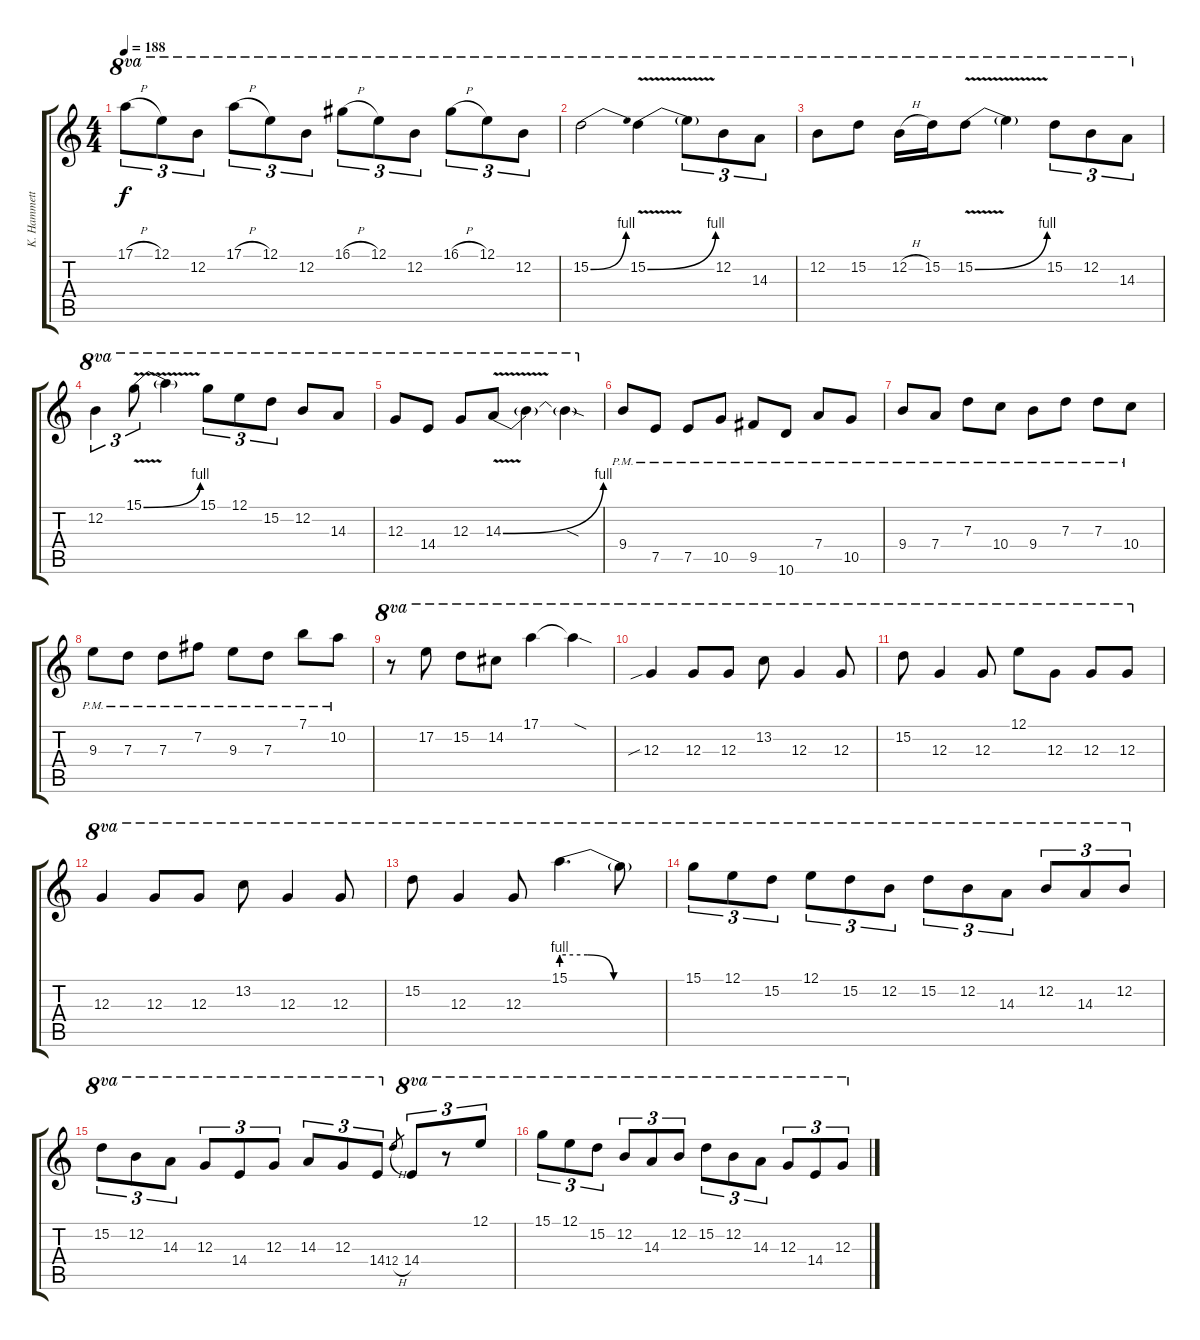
\track ("K. Hammett - Lead guitar" "K. Hammett") {instrument distortionguitar}
\staff {score tabs}
\tuning (E4 B3 G3 D3 A2 E2) {hide}
\ts (4 4)
\tempo 188
\clef g2
\ks c
17.1{h}.8{tu (3 2) ot 8va dy f} 12.1.8{tu (3 2) ot 8va} 12.2.8{tu (3 2) ot 8va} 17.1{h}.8{tu (3 2) ot 8va} 12.1.8{tu (3 2) ot 8va} 12.2.8{tu (3 2) ot 8va} 16.1{h}.8{tu (3 2) ot 8va} 12.1.8{tu (3 2) ot 8va} 12.2.8{tu (3 2) ot 8va} 16.1{h}.8{tu (3 2) ot 8va} 12.1.8{tu (3 2) ot 8va} 12.2.8{tu (3 2) ot 8va} |
15.2{be (bend 0 0 60 4)}.2{ot 8va} 15.2{be (bend 0 0 60 4) v}.4{ot 8va} 15.2{t}.8{tu (3 2) ot 8va} 12.2.8{tu (3 2) ot 8va} 14.3.8{tu (3 2) ot 8va} |
12.2.8{ot 8va} 15.2.8{ot 8va} 12.2{h}.16{ot 8va} 15.2.16{ot 8va} 15.2{be (bend 0 0 60 4) v}.8{ot 8va} 15.2{t}.4{ot 8va} 15.2.8{tu (3 2) ot 8va} 12.2.8{tu (3 2) ot 8va} 14.3.8{tu (3 2) ot 8va} |
12.2.4{tu (3 2) ot 8va} 15.1{be (bend 0 0 60 4) v}.8{tu (3 2) ot 8va} 15.1{t}.4{ot 8va} 15.1.8{tu (3 2) ot 8va} 12.1.8{tu (3 2) ot 8va} 15.2.8{tu (3 2) ot 8va} 12.2.8{ot 8va} 14.3.8{ot 8va} |
12.3.8{ot 8va} 14.4.8{ot 8va} 12.3.8{ot 8va} 14.3{be (bend 0 0 60 4) v}.8{ot 8va} 14.3{t}.4{ot 8va} 14.3{sod t}.4{ot 8va} |
9.4{pm}.8 7.5{pm}.8 7.5{pm}.8 10.5{pm}.8 9.5{pm}.8 10.6{pm}.8 7.4{pm}.8 10.5{pm}.8 |
9.4{pm}.8 7.4{pm}.8 7.3{pm}.8 10.4{pm}.8 9.4{pm}.8 7.3{pm}.8 7.3{pm}.8 10.4{pm}.8 |
9.3{pm}.8 7.3{pm}.8 7.3{pm}.8 7.2{pm}.8 9.3{pm}.8 7.3{pm}.8 7.1{pm}.8 10.2{pm}.8 |
r.8{ot 8va} 17.2.8{ot 8va} 15.2.8{ot 8va} 14.2.8{ot 8va} 17.1.4{ot 8va} 17.1{sod t}.4{ot 8va} |
12.3{sib}.4{ot 8va} 12.3.8{ot 8va} 12.3.8{ot 8va} 13.2.8{ot 8va} 12.3.4{ot 8va} 12.3.8{ot 8va} |
15.2.8{ot 8va} 12.3.4{ot 8va} 12.3.8{ot 8va} 12.1.8{ot 8va} 12.3.8{ot 8va} 12.3.8{ot 8va} 12.3.8{ot 8va} |
12.3.4{ot 8va} 12.3.8{ot 8va} 12.3.8{ot 8va} 13.2.8{ot 8va} 12.3.4{ot 8va} 12.3.8{ot 8va} |
15.2.8{ot 8va} 12.3.4{ot 8va} 12.3.8{ot 8va} 15.1{be (custom 0 4 15 4 30 0 60 0)}.4{d ot 8va} 15.1{t}.8{ot 8va} |
15.1.8{tu (3 2) ot 8va} 12.1.8{tu (3 2) ot 8va} 15.2.8{tu (3 2) ot 8va} 12.1.8{tu (3 2) ot 8va} 15.2.8{tu (3 2) ot 8va} 12.2.8{tu (3 2) ot 8va} 15.2.8{tu (3 2) ot 8va} 12.2.8{tu (3 2) ot 8va} 14.3.8{tu (3 2) ot 8va} 12.2.8{tu (3 2) ot 8va} 14.3.8{tu (3 2) ot 8va} 12.2.8{tu (3 2) ot 8va} |
15.2.8{tu (3 2) ot 8va} 12.2.8{tu (3 2) ot 8va} 14.3.8{tu (3 2) ot 8va} 12.3.8{tu (3 2) ot 8va} 14.4.8{tu (3 2) ot 8va} 12.3.8{tu (3 2) ot 8va} 14.3.8{tu (3 2) ot 8va} 12.3.8{tu (3 2) ot 8va} 14.4.8{tu (3 2) ot 8va} 12.4{h}.8{gr} 14.4.8{tu (3 2) ot 8va} r.8{tu (3 2) ot 8va} 12.1.8{tu (3 2) ot 8va} |
15.1.8{tu (3 2) ot 8va} 12.1.8{tu (3 2) ot 8va} 15.2.8{tu (3 2) ot 8va} 12.2.8{tu (3 2) ot 8va} 14.3.8{tu (3 2) ot 8va} 12.2.8{tu (3 2) ot 8va} 15.2.8{tu (3 2) ot 8va} 12.2.8{tu (3 2) ot 8va} 14.3.8{tu (3 2) ot 8va} 12.3.8{tu (3 2) ot 8va} 14.4.8{tu (3 2) ot 8va} 12.3.8{tu (3 2) ot 8va}
